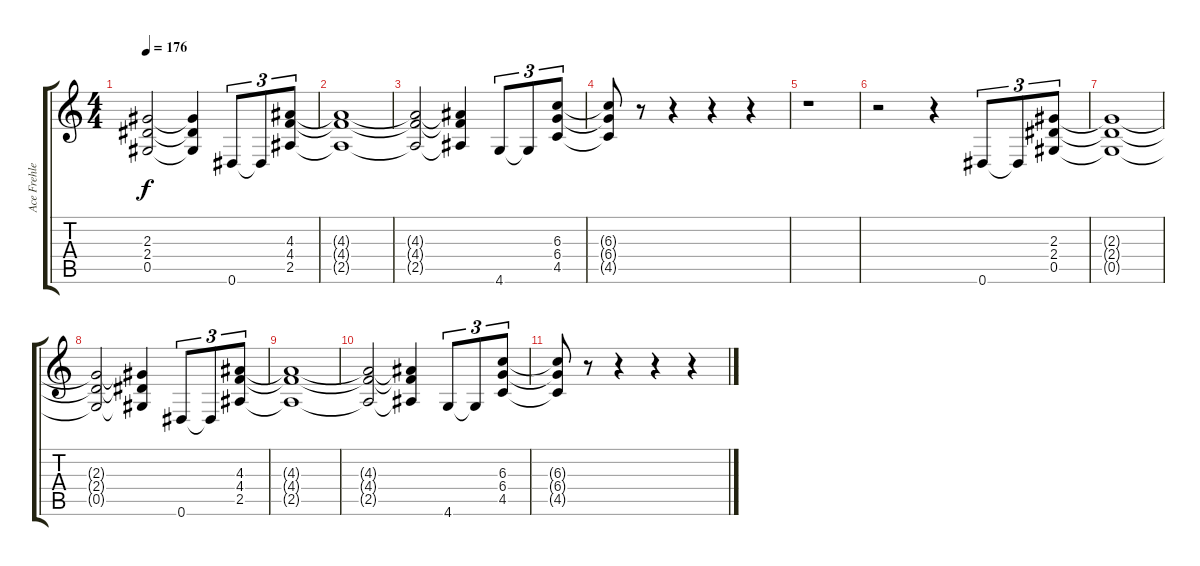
\track ("Ace Frehley" "Ace Frehle") {instrument overdrivenguitar}
\staff {score tabs}
\tuning (Eb4 Bb3 Gb3 Db3 Ab2 Eb2) {hide}
\ts (4 4)
\tempo 176
\clef g2
\ks c
(2.3{t} 2.4{t} 0.5{t}).2{dy f} (2.3{t} 2.4{t} 0.5{t}).4 0.6.8{tu (3 2)} 0.6{t}.8{tu (3 2)} (4.3 4.4 2.5).8{tu (3 2)} |
(4.3{t} 4.4{t} 2.5{t}).1 |
(4.3{t} 4.4{t} 2.5{t}).2 (4.3{t} 4.4{t} 2.5{t}).4 4.6.8{tu (3 2)} 4.6{t}.8{tu (3 2)} (6.3 6.4 4.5).8{tu (3 2)} |
(6.3{t} 6.4{t} 4.5{t}).8 r.8 r.4 r.4 r.4 |
r.1 |
r.2 r.4 0.6.8{tu (3 2)} 0.6{t}.8{tu (3 2)} (2.3 2.4 0.5).8{tu (3 2)} |
(2.3{t} 2.4{t} 0.5{t}).1 |
(2.3{t} 2.4{t} 0.5{t}).2 (2.3{t} 2.4{t} 0.5{t}).4 0.6.8{tu (3 2)} 0.6{t}.8{tu (3 2)} (4.3 4.4 2.5).8{tu (3 2)} |
(4.3{t} 4.4{t} 2.5{t}).1 |
(4.3{t} 4.4{t} 2.5{t}).2 (4.3{t} 4.4{t} 2.5{t}).4 4.6.8{tu (3 2)} 4.6{t}.8{tu (3 2)} (6.3 6.4 4.5).8{tu (3 2)} |
(6.3{t} 6.4{t} 4.5{t}).8 r.8 r.4 r.4 r.4
